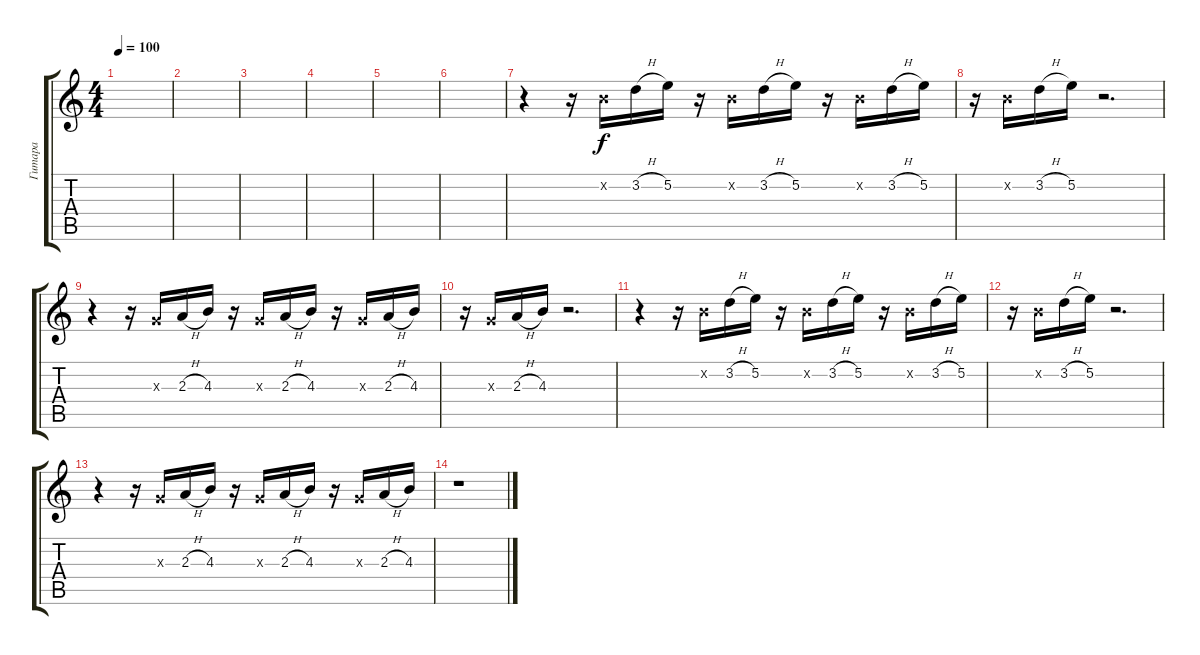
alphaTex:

\track ("Гитара" "Гитара") {instrument electricguitarclean}
\staff {score tabs}
\tuning (E4 B3 G3 D3 A2 E2) {hide}
\ts (4 4)
\tempo 100
\clef g2
\ks c
|
|
|
|
|
|
r.4{volume 16 balance 0} r.16 0.2{x}.16 3.2{h}.16 5.2.16 r.16{volume 13 balance 5} 0.2{x}.16 3.2{h}.16 5.2.16 r.16{volume 10 balance 11} 0.2{x}.16 3.2{h}.16 5.2.16 |
r.16{volume 7 balance 16} 0.2{x}.16 3.2{h}.16 5.2.16 r.2{d} |
r.4{volume 16 balance 0} r.16 0.3{x}.16 2.3{h}.16 4.3.16 r.16{volume 13 balance 5} 0.3{x}.16 2.3{h}.16 4.3.16 r.16{volume 10 balance 11} 0.3{x}.16 2.3{h}.16 4.3.16 |
r.16{volume 7 balance 16} 0.3{x}.16 2.3{h}.16 4.3.16 r.2{d} |
r.4{volume 16 balance 0} r.16 0.2{x}.16 3.2{h}.16 5.2.16 r.16{volume 13 balance 5} 0.2{x}.16 3.2{h}.16 5.2.16 r.16{volume 10 balance 11} 0.2{x}.16 3.2{h}.16 5.2.16 |
r.16{volume 7 balance 16} 0.2{x}.16 3.2{h}.16 5.2.16 r.2{d} |
r.4{volume 16 balance 0} r.16 0.3{x}.16 2.3{h}.16 4.3.16 r.16{volume 13 balance 5} 0.3{x}.16 2.3{h}.16 4.3.16 r.16{volume 10 balance 11} 0.3{x}.16 2.3{h}.16 4.3.16 |
r.1
